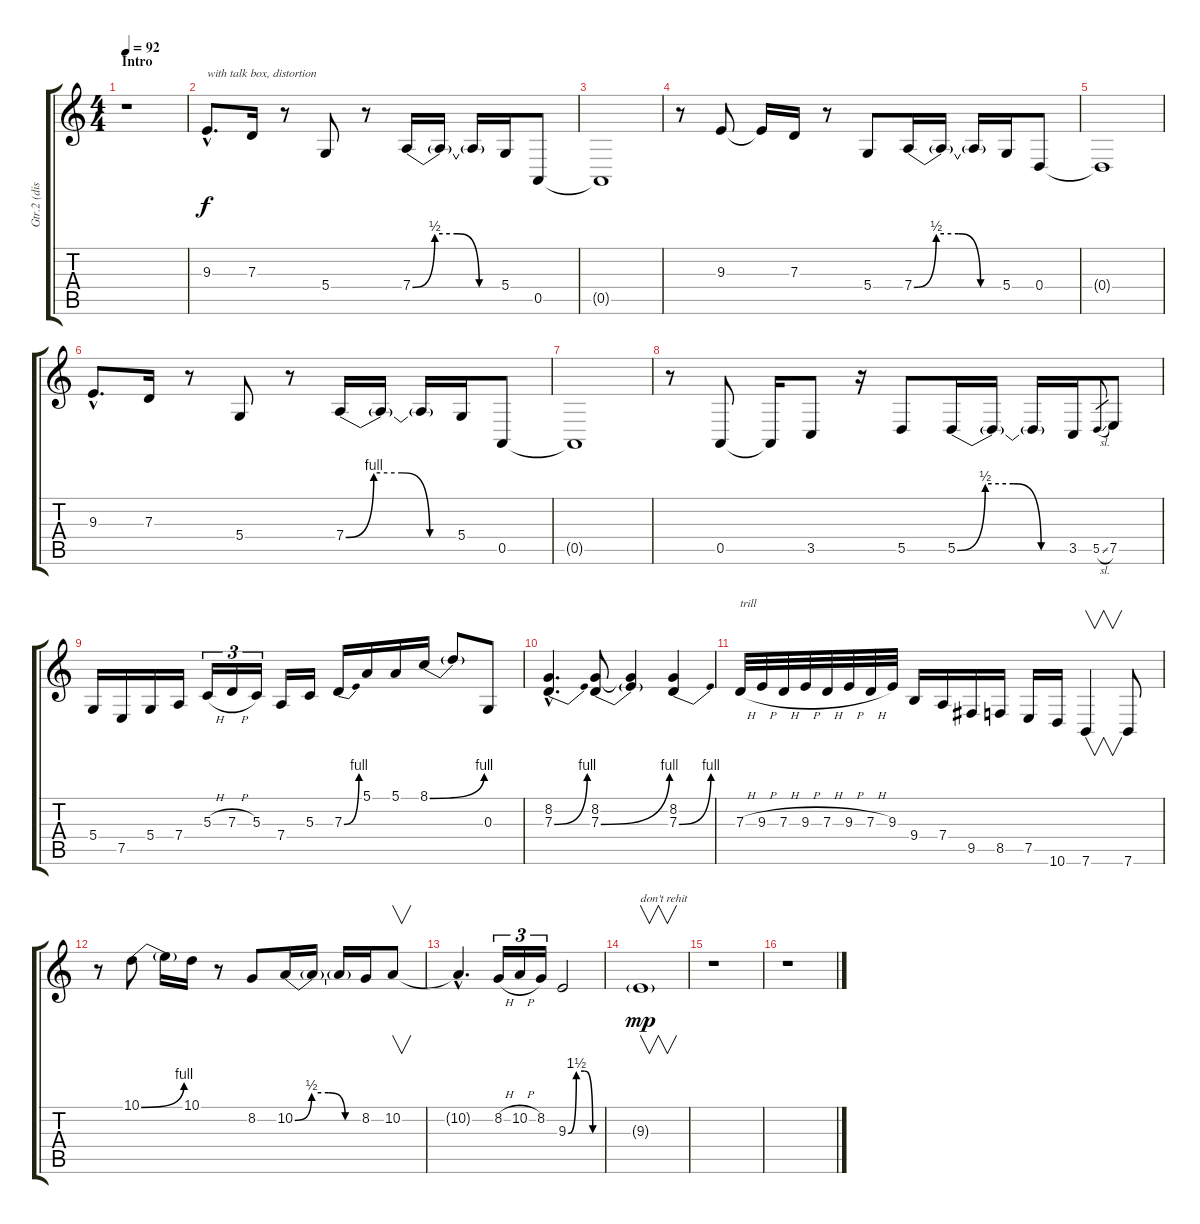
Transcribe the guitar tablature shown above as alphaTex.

\track ("Gtr.2 (dist. and talk box)" "Gtr.2 (dis") {instrument lead2sawtooth}
\staff {score tabs}
\tuning (E4 B3 G3 D3 A2 E2) {hide}
\ts (4 4)
\section ("" "Intro")
\tempo 92
\clef g2
\ks c
r.1{dy f instrument lead2sawtooth} |
9.3{hac}.8{d txt "with talk box, distortion"} 7.3.16 r.8 5.4.8 r.8 7.4{be (custom 0 0 15 2 30 2 45 0 60 0)}.16 7.4{t}.16 7.4{t}.16 5.4.16 0.5.8 |
0.5{t}.1 |
r.8 9.3.8 9.3{t}.16 7.3.16 r.8 5.4.8 7.4{be (custom 0 0 15 2 30 2 45 0 60 0)}.16 7.4{t}.16 7.4{t}.16 5.4.16 0.4.8 |
0.4{t}.1 |
9.3{hac}.8{d} 7.3.16 r.8 5.4.8 r.8 7.4{be (custom 0 0 15 4 30 4 45 0 60 0)}.16 7.4{t}.16 7.4{t}.16 5.4.16 0.5.8 |
0.5{t}.1 |
r.8 0.5.8 0.5{t}.16 3.5.8 r.16 5.5.8 5.5{be (custom 0 0 15 2 30 2 45 0 60 0)}.16 5.5{t}.16 5.5{t}.16 3.5.16 5.5{sl}.8{gr} 7.5.8 |
5.4.16 7.5.16 5.4.16 7.4.16 5.3{h}.16{tu (3 2)} 7.3{h}.16{tu (3 2)} 5.3.16{tu (3 2)} 7.4.16 5.3.16 7.3{be (bend 0 0 60 4)}.16 5.1.16 5.1.16 8.1{be (bend 0 0 60 4)}.16 8.1{t}.8 0.3.8 |
(8.2{hac} 7.3{be (bend 0 0 60 4) hac}).4{d} (8.2 7.3{be (bend 0 0 60 4)}).8 (8.2{t} 7.3{t}).4 (8.2 7.3{be (bend 0 0 60 4)}).4 |
7.3{h}.32{txt "trill"} 9.3{h}.32 7.3{h}.32 9.3{h}.32 7.3{h}.32 9.3{h}.32 7.3{h}.32 9.3.32 9.4.16 7.4.16 9.5.16 8.5.16 7.5.16 10.6.16 7.6.4{v} 7.6.8 |
r.8 10.1{be (bend 0 0 60 4)}.8 10.1{t}.16 10.1.16 r.8 8.2.8 10.2{be (custom 0 0 15 2 30 2 45 0 60 0)}.16 10.2{t}.16 10.2{t}.16 8.2.16 10.2.8{v} |
10.2{hac t}.4{d} 8.2{h}.16{tu (3 2)} 10.2{h}.16{tu (3 2)} 8.2.16{tu (3 2)} 9.3{be (custom 0 0 15 6 30 6 45 0 60 0)}.2 |
9.3{g}.1{v txt "don't rehit" dy mp} |
r.1 |
r.1
